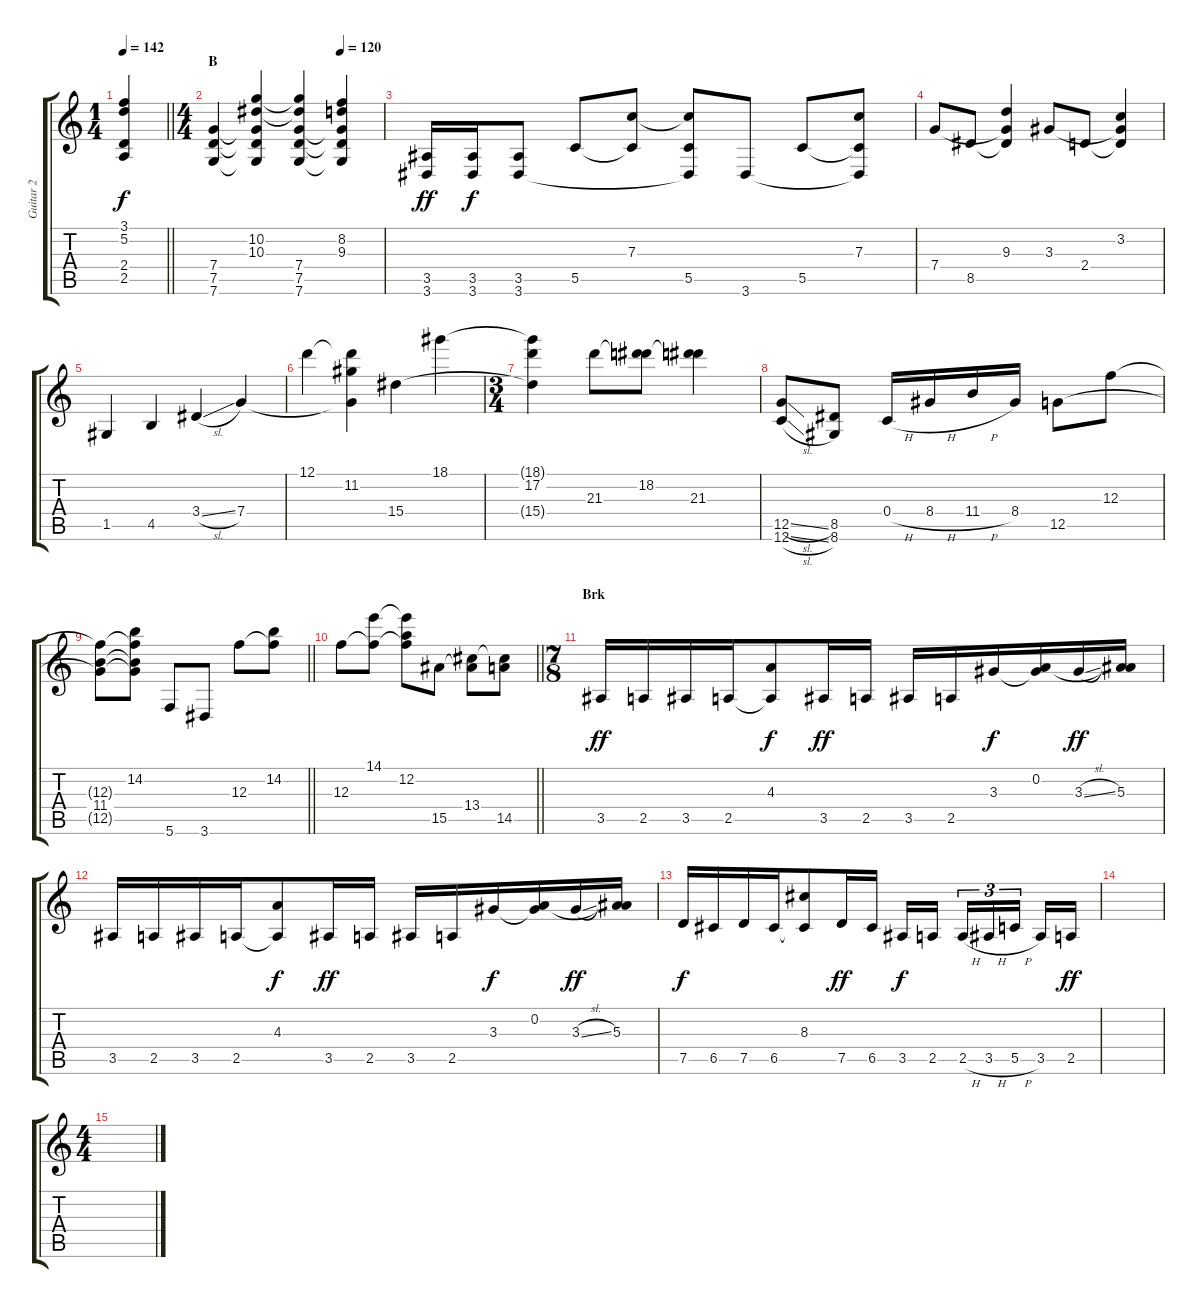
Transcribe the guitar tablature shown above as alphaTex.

\track ("Guitar 2" "Guitar 2") {instrument distortionguitar}
\staff {score tabs}
\tuning (D4 A3 F3 C3 G2 C2) {hide}
\ts (1 4)
\tempo 142
\clef g2
\barLineRight lightlight
\ks c
(3.1 5.2 2.4 2.5).4{dy f} |
\ts (4 4)
\section ("" "B")
\tempo (120 0.75)
(7.4 7.5 7.6).4 (10.2 10.3 7.4{t} 7.5{t} 7.6{t}).4 (10.2{t} 10.3{t} 7.4 7.5 7.6).4 (8.2 9.3 7.4{t} 7.5{t} 7.6{t}).4 |
(3.5 3.6).16{dy ff} (3.5 3.6).16{dy f} (3.5 3.6).8 5.5.8 (7.3 5.5{t}).8 (7.3{t} 5.5 3.6{t}).8 3.6.8 5.5.8 (7.3 5.5{t} 3.6{t}).8 |
7.4.8 8.5.8 (9.3 7.4{t} 8.5{t}).4 3.3.8 2.4.8 (3.2 3.3{t} 2.4{t}).4 |
1.5.4 4.5.4 3.4{sl}.4 7.4.4 |
12.1.4 (12.1{t} 11.2 7.4{t}).4 15.4.4 18.1.4 |
\ts (3 4)
(18.1{t} 17.2 15.4{t}).4 21.3.8 (18.2 21.3{t}).8 (18.2{t} 21.3).4 |
(12.5{sl} 12.6{sl}).8 (8.5 8.6).8 0.4{h}.16 8.4{h}.16 11.4{h}.16 8.4.16 12.5.8 12.3.8 |
\barLineRight lightlight
(12.3{t} 11.4 12.5{t}).8 (14.2 12.3{t} 11.4{t} 12.5{t}).8 5.6.8 3.6.8 12.3.8 (14.2 12.3{t}).8 |
\barLineRight lightlight
12.3.8 (14.1 12.3{t}).8 (14.1{t} 12.2 12.3{t}).8 15.5.8 (13.4 15.5{t}).8 (13.4{t} 14.5).8 |
\ts (7 8)
\section ("" "Brk")
3.5.16{dy ff} 2.5.16 3.5.16 2.5.16 (4.3 2.5{t}).8{dy f} 3.5.16{dy ff} 2.5.16 3.5.16 2.5.16 3.3.16{dy f} (0.2 3.3{t}).16 3.3{sl}.16{dy ff} (0.2{t} 5.3).16 |
3.5.16 2.5.16 3.5.16 2.5.16 (4.3 2.5{t}).8{dy f} 3.5.16{dy ff} 2.5.16 3.5.16 2.5.16 3.3.16{dy f} (0.2 3.3{t}).16 3.3{sl}.16{dy ff} (0.2{t} 5.3).16 |
7.5.16{dy f} 6.5.16 7.5.16 6.5.16 (8.3 6.5{t}).8 7.5.16{dy ff} 6.5.16 3.5.16{dy f} 2.5.16 2.5{h}.16{tu (3 2)} 3.5{h}.16{tu (3 2)} 5.5{h}.16{tu (3 2)} 3.5.16 2.5.16{dy ff} |
|
\ts (4 4)
